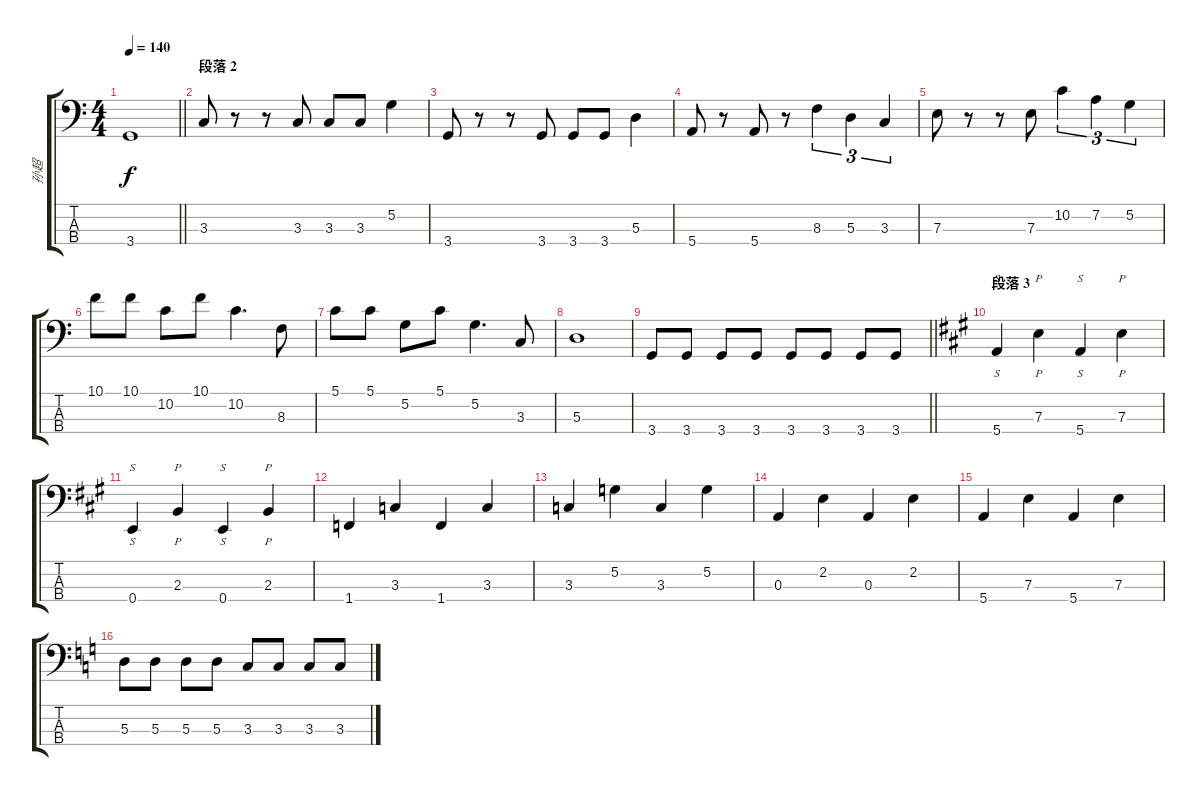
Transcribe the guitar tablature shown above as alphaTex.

\track ("孙超" "孙超") {instrument electricbassfinger}
\staff {score tabs}
\tuning (G2 D2 A1 E1) {hide}
\ts (4 4)
\tempo 140
\clef f4
\barLineRight lightlight
\ks c
3.4.1{dy f} |
\section ("" "段落 2")
3.3.8 r.8 r.8 3.3.8 3.3.8 3.3.8 5.2.4 |
3.4.8 r.8 r.8 3.4.8 3.4.8 3.4.8 5.3.4 |
5.4.8 r.8 5.4.8 r.8 8.3.4{tu (3 2)} 5.3.4{tu (3 2)} 3.3.4{tu (3 2)} |
7.3.8 r.8 r.8 7.3.8 10.2.4{tu (3 2)} 7.2.4{tu (3 2)} 5.2.4{tu (3 2)} |
10.1.8 10.1.8 10.2.8 10.1.8 10.2.4{d} 8.3.8 |
5.1.8 5.1.8 5.2.8 5.1.8 5.2.4{d} 3.3.8 |
5.3.1 |
\barLineRight lightlight
3.4.8 3.4.8 3.4.8 3.4.8 3.4.8 3.4.8 3.4.8 3.4.8 |
\section ("" "段落 3")
\ks a
5.4.4{s} 7.3.4{p} 5.4.4{s} 7.3.4{p} |
0.4.4{s} 2.3.4{p} 0.4.4{s} 2.3.4{p} |
1.4.4 3.3.4 1.4.4 3.3.4 |
3.3.4 5.2.4 3.3.4 5.2.4 |
0.3.4 2.2.4 0.3.4 2.2.4 |
5.4.4 7.3.4 5.4.4 7.3.4 |
\ks c
5.3.8 5.3.8 5.3.8 5.3.8 3.3.8 3.3.8 3.3.8 3.3.8
